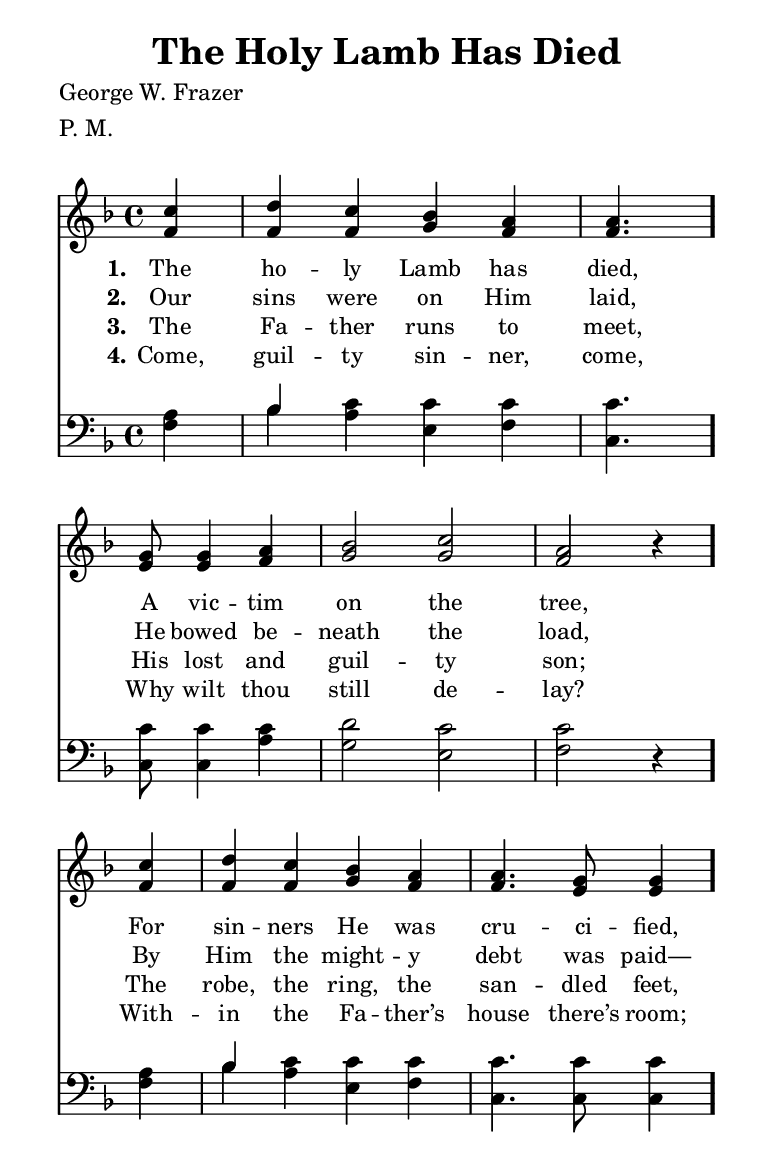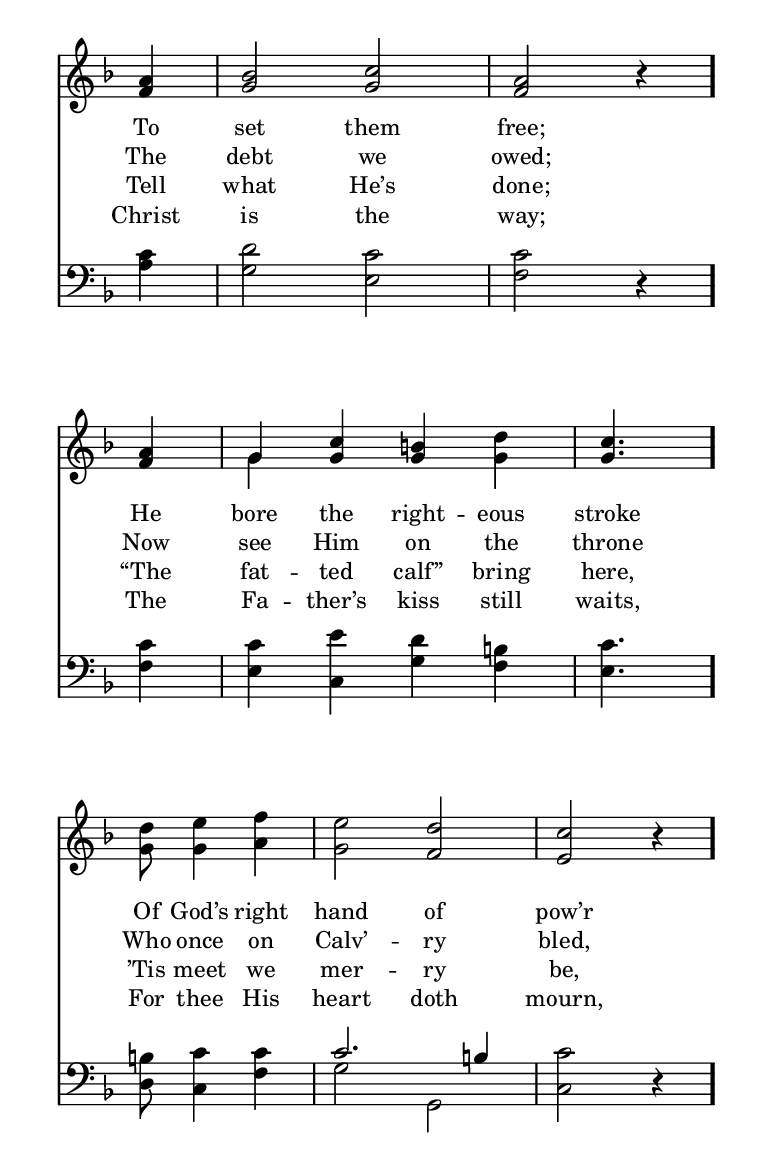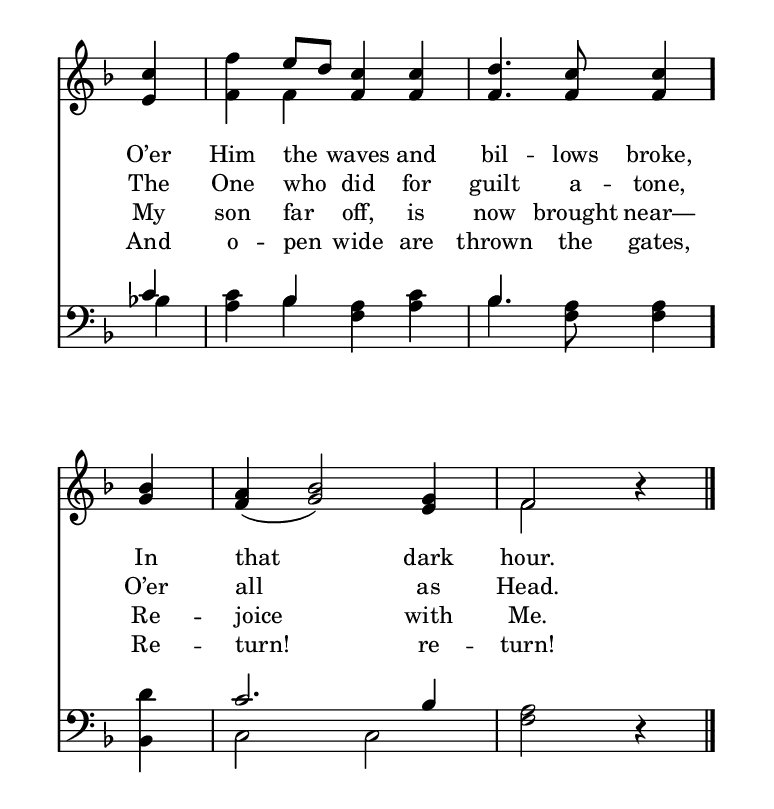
\include "common/global.ily"
\paper {
  \include "common/paper.ily"
  %ragged-bottom = ##t
  %ragged-last-bottom = ##t
  %systems-per-page = ##f
  %page-count = ##f
}

\header{
  hymnnumber = "122"
  title = "The Holy Lamb Has Died"
  tunename = ""
  meter = "P. M."
  poet = "George W. Frazer"
  %composer = ""
  %copyright = ""
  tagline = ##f
}

% for fermata in MIDI
ta = { \tempo 4=80 }
tb = { \tempo 4=40 }

patternAA = { c4 | c4 c4      c4 c4 | c4. }
patternAB = { c4 | c4 c4      c4 c4 | c4. c8 c4 }
patternAC = { c4 | c4 c8[ c8] c4 c4 | c4. c8 c4 }

patternBA = { c8 c4 c4 | c2  c2 | c2 c4 }
patternBB = {       c4 | c2  c2 | c2 c4 }
patternBC = { c8 c4 c4 | c2. c4 | c2 c4 }
patternBD = {       c4 | c4( c2) c4 | c2 c4 }
patternBE = {       c4 | c2. c4 | c2 c4 }

global = {
  \include "common/overrides.ily"
  %\override Staff.TimeSignature.style = #'numbered % original has 'C' instead of '4/4' for this hymn
  \time 4/4
  \override Score.MetronomeMark.transparent = ##t % hide all fermata changes too
  \ta
  \key f \major
  \partial 4
  \autoBeamOff
}

notesSoprano = {
\global
\relative c'' {

  \changePitch \patternAA { c | d c bes a | a }
  \changePitch \patternBA { g g a | bes c | a r }
  \changePitch \patternAB { c | d c bes a | a g g }
  \changePitch \patternBB { a | bes c | a r }

  \changePitch \patternAA { a | g c b d | c }
  \changePitch \patternBA { d e f | e d | c r }
  \changePitch \patternAC { c | f e d c c | d c c }
  \changePitch \patternBD { bes | a bes g | f r }

  \bar "|."

}
}

notesAlto = {
\global
\relative e' {

  \changePitch \patternAA { f | f f g f | f }
  \changePitch \patternBA { e e f | g g | f r }
  \changePitch \patternAB { f | f f g f | f e e }
  \changePitch \patternBB { f | g g | f r }

  \changePitch \patternAA { f | g g g g | g }
  \changePitch \patternBA { g g a | g f | e r }
  \changePitch \patternAB { e | f f f f | f f f }
  \changePitch \patternBD { g | f g e | f r }

}
}

notesTenor = {
\global
\relative a {

  \changePitch \patternAA { a | bes c c c | c }
  \changePitch \patternBA { c c c | d c | c r }
  \changePitch \patternAB { a | bes c c c | c c c }
  \changePitch \patternBB { c | d c | c r }

  \changePitch \patternAA { c | c e d b | c }
  \changePitch \patternBC { b c c | c b | c r }
  \changePitch \patternAB { c | c bes a c | bes a a }
  \changePitch \patternBE { d | c bes a r }

}
}

notesBass = {
\global
\relative f {

  \changePitch \patternAA { f | bes a e f | c }
  \changePitch \patternBA { c c a' | g e | f r }
  \changePitch \patternAB { f | bes a e f | c c c }
  \changePitch \patternBB { a' | g e | f r }

  \changePitch \patternAA { f | e c g' f | e }
  \changePitch \patternBA { d c f | g g, | c r }
  \changePitch \patternAB { bes'! | a bes f a | bes f f }
  \changePitch \patternBB { bes, | c c | f r }

}
}

wordsA = \lyricmode {
\set stanza = "1."

The ho -- ly Lamb has died, \bar "."
A vic -- tim on the tree, \bar "." \break
For sin -- ners He was cru -- ci -- fied, \bar "."
To set them free; \bar "." \break
He bore the right -- eous stroke \bar "."
Of God’s right hand of pow’r \bar "." \break
O’er Him the waves and bil -- lows broke, \bar "."
In that dark hour. \bar "." \break

}

wordsB = \lyricmode {
\set stanza = "2."

Our sins were on Him laid,
He bowed be -- neath the load,
By Him the might -- y debt was paid—
The debt we owed;
Now see Him on the throne
Who once on Calv’ -- ry bled,
The One who did for guilt a -- tone,
O’er all as Head.

}

wordsC = \lyricmode {
\set stanza = "3."

The Fa -- ther runs to meet,
His lost and guil -- ty son;
The robe, the ring, the san -- dled feet,
Tell what He’s done;
“The fat -- ted calf” bring here,
’Tis meet we mer -- ry be,
My son far off, is now brought near—
Re -- joice with Me.

}

wordsD = \lyricmode {
\set stanza = "4."

Come, guil -- ty sin -- ner, come,
Why wilt thou still de -- lay?
With -- in the Fa -- ther’s house there’s room;
Christ is the way;
The Fa -- ther’s kiss still waits,
For thee His heart doth mourn,
And o -- pen wide are thrown the gates,
Re -- turn! re -- turn!

}

\score {
  \context ChoirStaff <<
    \context Staff = upper <<
      \set ChoirStaff.systemStartDelimiter = #'SystemStartBar
      \partcombine #'(2 . 9) \notesSoprano \notesAlto
      \context NullVoice = sopranos { \voiceOne << \notesSoprano >> }
      \context NullVoice = altos { \voiceTwo << \notesAlto >> }
      \context Lyrics = one   \lyricsto sopranos \wordsA
      \context Lyrics = two   \lyricsto sopranos \wordsB
      \context Lyrics = three \lyricsto sopranos \wordsC
      \context Lyrics = four  \lyricsto sopranos \wordsD
    >>
    \context Staff = men <<
      \clef bass
      \partcombine #'(2 . 9) \notesTenor \notesBass
      \context NullVoice = tenors { \voiceOne << \notesTenor >> }
      \context NullVoice = basses { \voiceTwo << \notesBass >> }
    >>
  >>
  \layout {
    \include "common/layout.ily"
  }
  \midi{
    \include "common/midi.ily"
  }
}

\version "2.19.49"  % necessary for upgrading to future LilyPond versions.

% vi:set et ts=2 sw=2 ai nocindent syntax=lilypond:
